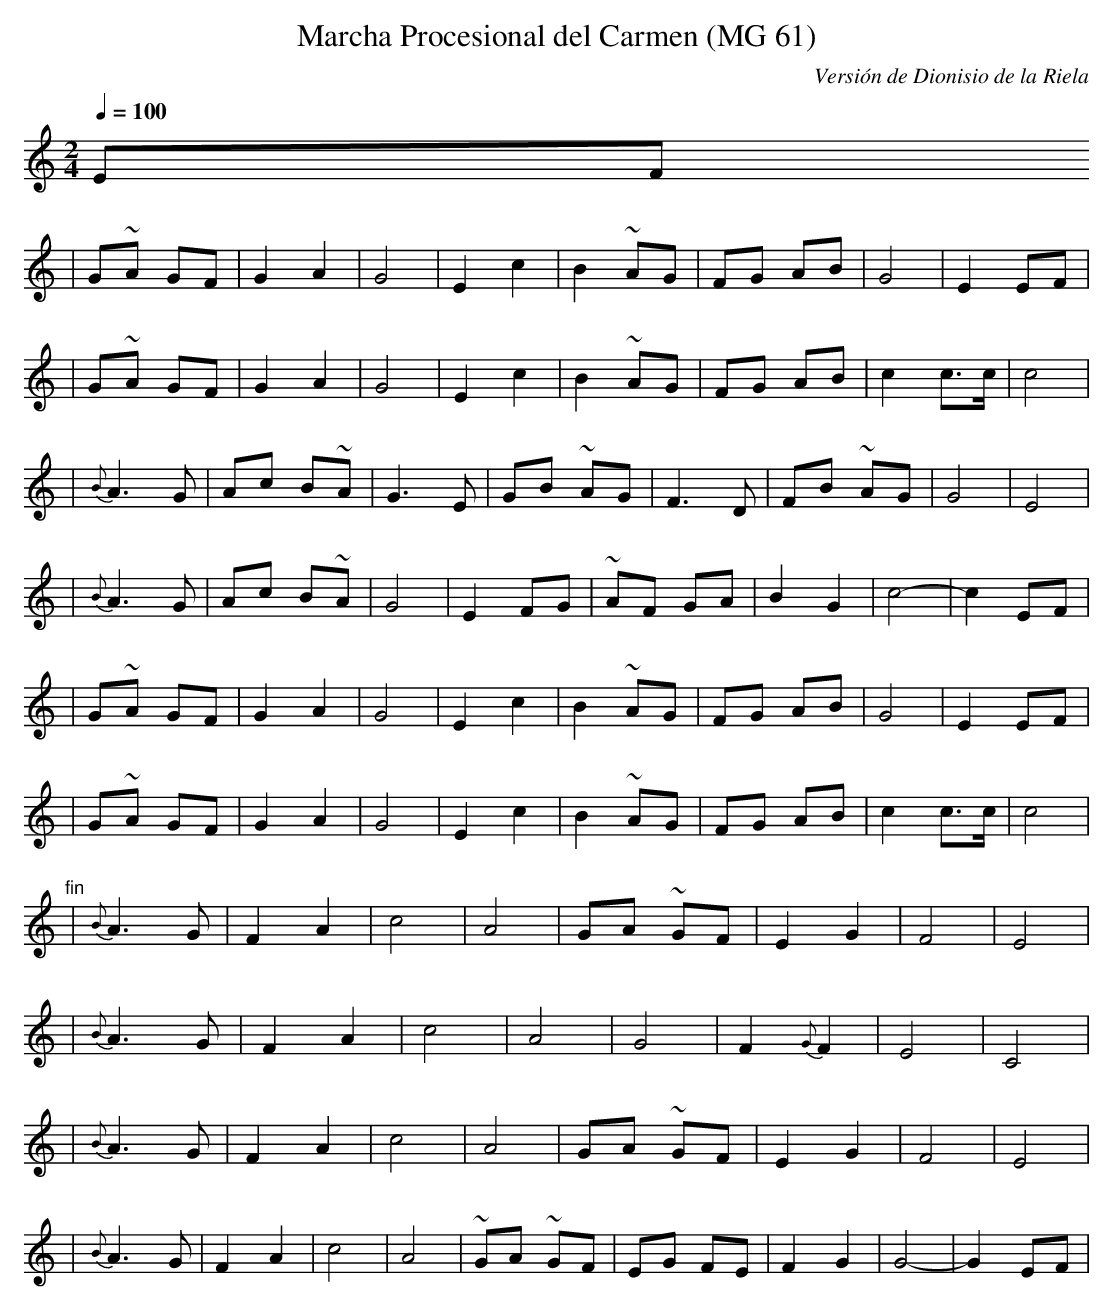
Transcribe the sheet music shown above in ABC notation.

X:1
T:Marcha Procesional del Carmen (MG 61)
C:Versión de Dionisio de la Riela
M:2/4
L:1/8
Q:1/4=100
E:Comp.
K:C
EF
|G~A GF|G2 A2|G4|E2 c2|B2 ~AG|FG AB|G4|E2 EF|
|G~A GF|G2 A2|G4|E2 c2|B2 ~AG|FG AB|c2 c>c|c4|
|{B}A3 G|Ac B~A|G3 E|GB ~AG|F3 D|FB ~AG|G4|E4|
|{B}A3 G|Ac B~A|G4|E2 FG|~AF GA|B2 G2|c4-|c2 EF|
|G~A GF|G2 A2|G4|E2 c2|B2 ~AG|FG AB|G4|E2 EF|
|G~A GF|G2 A2|G4|E2 c2|B2 ~AG|FG AB|c2 c>c|c4| "fin"
|{B}A3 G|F2 A2|c4|A4|GA ~GF|E2 G2|F4|E4|
|{B}A3 G|F2 A2|c4|A4|G4|F2 {G}F2|E4|C4|
|{B}A3 G|F2 A2|c4|A4|GA ~GF|E2 G2|F4|E4|
|{B}A3 G|F2 A2|c4|A4|~GA ~GF|EG FE|F2 G2|G4-|G2 EF|
"y repetir hasta fin"
